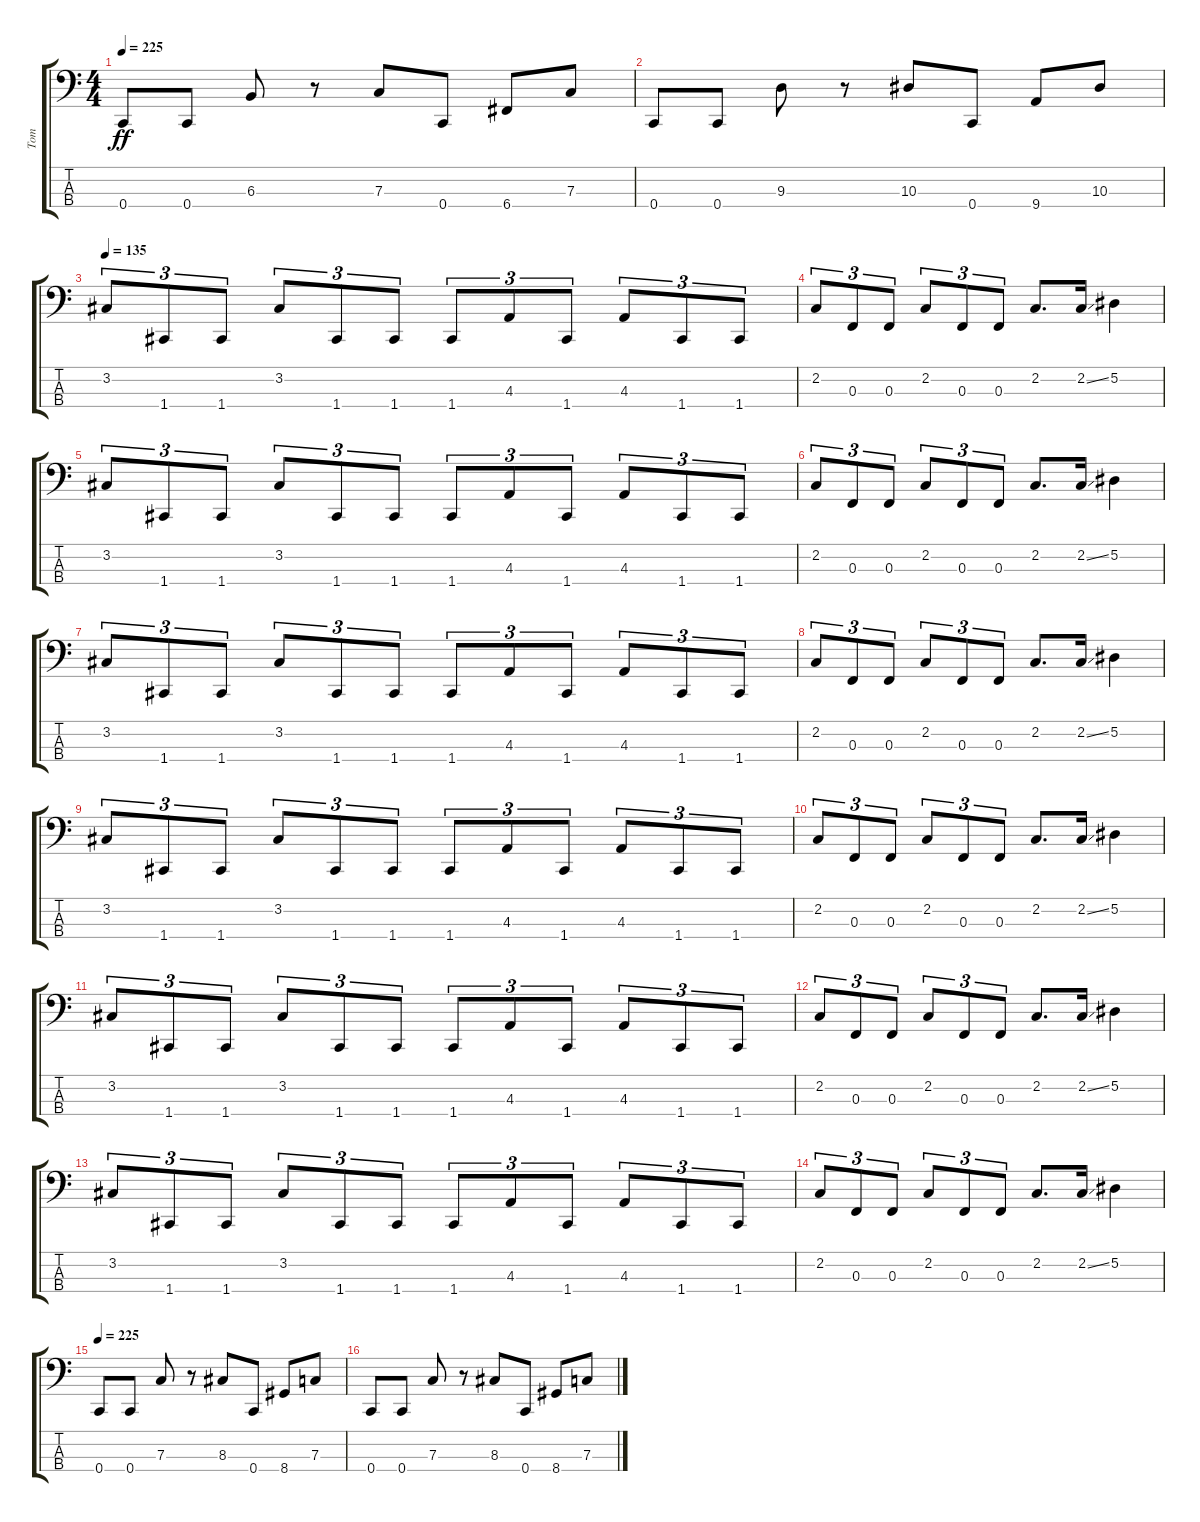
\track ("Tom" "Tom") {instrument electricbasspick}
\staff {score tabs}
\tuning (Eb2 Bb1 F1 C1) {hide}
\ts (4 4)
\tempo 225
\clef f4
\ks c
0.4.8{dy ff} 0.4.8 6.3.8 r.8 7.3.8 0.4.8 6.4.8 7.3.8 |
0.4.8 0.4.8 9.3.8 r.8 10.3.8 0.4.8 9.4.8 10.3.8 |
\tempo 135
3.2.8{tu (3 2)} 1.4.8{tu (3 2)} 1.4.8{tu (3 2)} 3.2.8{tu (3 2)} 1.4.8{tu (3 2)} 1.4.8{tu (3 2)} 1.4.8{tu (3 2)} 4.3.8{tu (3 2)} 1.4.8{tu (3 2)} 4.3.8{tu (3 2)} 1.4.8{tu (3 2)} 1.4.8{tu (3 2)} |
2.2.8{tu (3 2)} 0.3.8{tu (3 2)} 0.3.8{tu (3 2)} 2.2.8{tu (3 2)} 0.3.8{tu (3 2)} 0.3.8{tu (3 2)} 2.2.8{d} 2.2{ss}.16 5.2.4 |
3.2.8{tu (3 2)} 1.4.8{tu (3 2)} 1.4.8{tu (3 2)} 3.2.8{tu (3 2)} 1.4.8{tu (3 2)} 1.4.8{tu (3 2)} 1.4.8{tu (3 2)} 4.3.8{tu (3 2)} 1.4.8{tu (3 2)} 4.3.8{tu (3 2)} 1.4.8{tu (3 2)} 1.4.8{tu (3 2)} |
2.2.8{tu (3 2)} 0.3.8{tu (3 2)} 0.3.8{tu (3 2)} 2.2.8{tu (3 2)} 0.3.8{tu (3 2)} 0.3.8{tu (3 2)} 2.2.8{d} 2.2{ss}.16 5.2.4 |
3.2.8{tu (3 2)} 1.4.8{tu (3 2)} 1.4.8{tu (3 2)} 3.2.8{tu (3 2)} 1.4.8{tu (3 2)} 1.4.8{tu (3 2)} 1.4.8{tu (3 2)} 4.3.8{tu (3 2)} 1.4.8{tu (3 2)} 4.3.8{tu (3 2)} 1.4.8{tu (3 2)} 1.4.8{tu (3 2)} |
2.2.8{tu (3 2)} 0.3.8{tu (3 2)} 0.3.8{tu (3 2)} 2.2.8{tu (3 2)} 0.3.8{tu (3 2)} 0.3.8{tu (3 2)} 2.2.8{d} 2.2{ss}.16 5.2.4 |
3.2.8{tu (3 2)} 1.4.8{tu (3 2)} 1.4.8{tu (3 2)} 3.2.8{tu (3 2)} 1.4.8{tu (3 2)} 1.4.8{tu (3 2)} 1.4.8{tu (3 2)} 4.3.8{tu (3 2)} 1.4.8{tu (3 2)} 4.3.8{tu (3 2)} 1.4.8{tu (3 2)} 1.4.8{tu (3 2)} |
2.2.8{tu (3 2)} 0.3.8{tu (3 2)} 0.3.8{tu (3 2)} 2.2.8{tu (3 2)} 0.3.8{tu (3 2)} 0.3.8{tu (3 2)} 2.2.8{d} 2.2{ss}.16 5.2.4 |
3.2.8{tu (3 2)} 1.4.8{tu (3 2)} 1.4.8{tu (3 2)} 3.2.8{tu (3 2)} 1.4.8{tu (3 2)} 1.4.8{tu (3 2)} 1.4.8{tu (3 2)} 4.3.8{tu (3 2)} 1.4.8{tu (3 2)} 4.3.8{tu (3 2)} 1.4.8{tu (3 2)} 1.4.8{tu (3 2)} |
2.2.8{tu (3 2)} 0.3.8{tu (3 2)} 0.3.8{tu (3 2)} 2.2.8{tu (3 2)} 0.3.8{tu (3 2)} 0.3.8{tu (3 2)} 2.2.8{d} 2.2{ss}.16 5.2.4 |
3.2.8{tu (3 2)} 1.4.8{tu (3 2)} 1.4.8{tu (3 2)} 3.2.8{tu (3 2)} 1.4.8{tu (3 2)} 1.4.8{tu (3 2)} 1.4.8{tu (3 2)} 4.3.8{tu (3 2)} 1.4.8{tu (3 2)} 4.3.8{tu (3 2)} 1.4.8{tu (3 2)} 1.4.8{tu (3 2)} |
2.2.8{tu (3 2)} 0.3.8{tu (3 2)} 0.3.8{tu (3 2)} 2.2.8{tu (3 2)} 0.3.8{tu (3 2)} 0.3.8{tu (3 2)} 2.2.8{d} 2.2{ss}.16 5.2.4 |
\tempo 225
0.4.8 0.4.8 7.3.8 r.8 8.3.8 0.4.8 8.4.8 7.3.8 |
0.4.8 0.4.8 7.3.8 r.8 8.3.8 0.4.8 8.4.8 7.3.8
